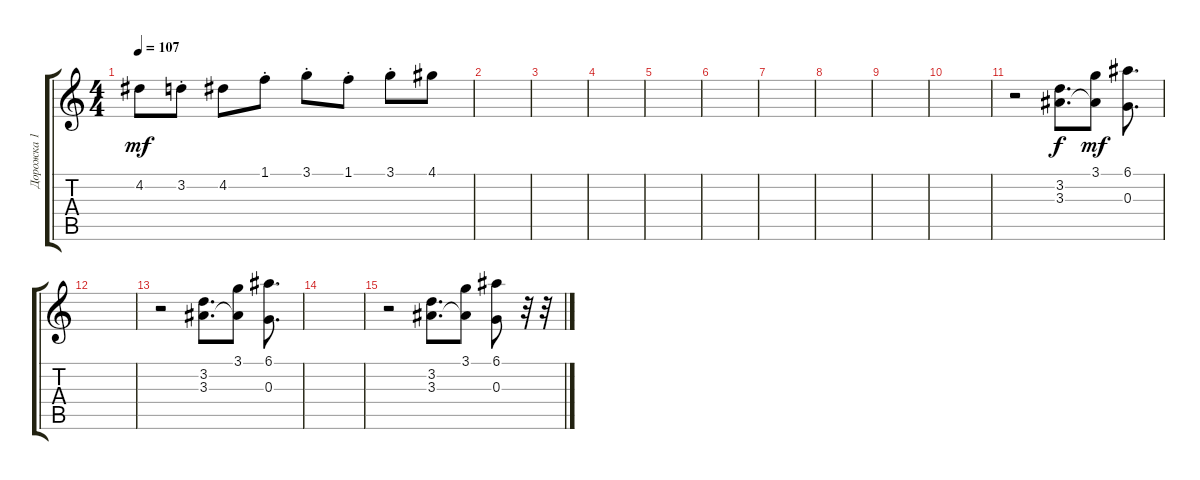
\track ("Дорожка 1" "Дорожка 1") {instrument acousticguitarsteel}
\staff {score tabs}
\tuning (E4 B3 G3 D3 A2 E2) {hide}
\ts (4 4)
\tempo 107
\clef g2
\ks c
4.2.8{dy mf} 3.2{st}.8 4.2.8 1.1{st}.8 3.1{st}.8 1.1{st}.8 3.1{st}.8 4.1.8 |
|
|
|
|
|
|
|
|
|
r.2 (3.2 3.3).8{d dy f} (3.1 3.3{t}).8{dy mf} (6.1 0.3).8{d} |
|
r.2 (3.2 3.3).8{d} (3.1 3.3{t}).8 (6.1 0.3).8{d} |
|
r.2 (3.2 3.3).8{d} (3.1 3.3{t}).8 (6.1 0.3).8 r.32 r.32{instrument fx1rain}
